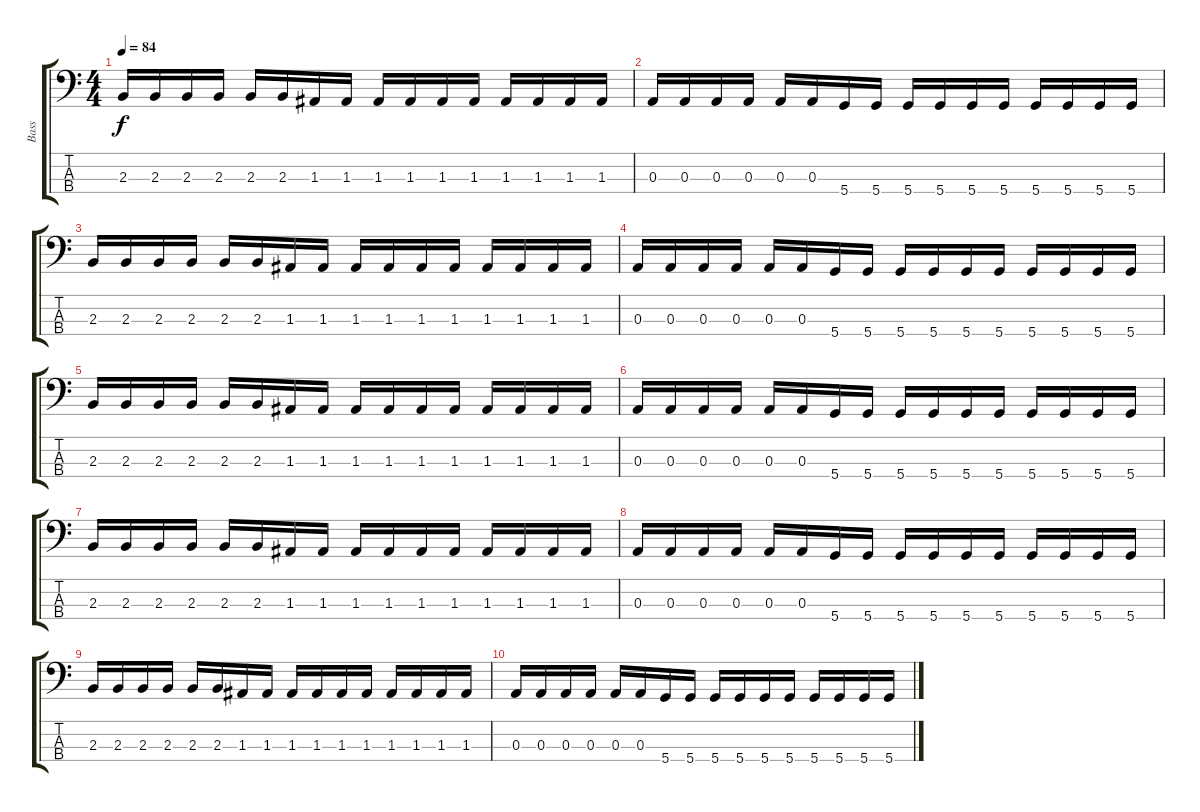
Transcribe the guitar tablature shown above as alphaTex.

\track ("Bass" "Bass") {instrument electricbasspick}
\staff {score tabs}
\tuning (G2 D2 A1 D1) {hide}
\ts (4 4)
\tempo 84
\clef f4
\ks c
2.3.16{dy f} 2.3.16 2.3.16 2.3.16 2.3.16 2.3.16 1.3.16 1.3.16 1.3.16 1.3.16 1.3.16 1.3.16 1.3.16 1.3.16 1.3.16 1.3.16 |
0.3.16 0.3.16 0.3.16 0.3.16 0.3.16 0.3.16 5.4.16 5.4.16 5.4.16 5.4.16 5.4.16 5.4.16 5.4.16 5.4.16 5.4.16 5.4.16 |
2.3.16 2.3.16 2.3.16 2.3.16 2.3.16 2.3.16 1.3.16 1.3.16 1.3.16 1.3.16 1.3.16 1.3.16 1.3.16 1.3.16 1.3.16 1.3.16 |
0.3.16 0.3.16 0.3.16 0.3.16 0.3.16 0.3.16 5.4.16 5.4.16 5.4.16 5.4.16 5.4.16 5.4.16 5.4.16 5.4.16 5.4.16 5.4.16 |
2.3.16{volume 10} 2.3.16 2.3.16 2.3.16 2.3.16 2.3.16 1.3.16 1.3.16 1.3.16 1.3.16 1.3.16 1.3.16 1.3.16 1.3.16 1.3.16 1.3.16 |
0.3.16 0.3.16 0.3.16 0.3.16 0.3.16 0.3.16 5.4.16 5.4.16 5.4.16 5.4.16 5.4.16 5.4.16 5.4.16 5.4.16 5.4.16 5.4.16 |
2.3.16{volume 6} 2.3.16 2.3.16 2.3.16 2.3.16 2.3.16 1.3.16 1.3.16 1.3.16 1.3.16 1.3.16 1.3.16 1.3.16 1.3.16 1.3.16 1.3.16 |
0.3.16 0.3.16 0.3.16 0.3.16 0.3.16 0.3.16 5.4.16 5.4.16 5.4.16 5.4.16 5.4.16 5.4.16 5.4.16 5.4.16 5.4.16 5.4.16 |
2.3.16{volume 2} 2.3.16 2.3.16 2.3.16 2.3.16 2.3.16 1.3.16 1.3.16 1.3.16 1.3.16 1.3.16 1.3.16 1.3.16 1.3.16 1.3.16 1.3.16 |
0.3.16 0.3.16 0.3.16 0.3.16 0.3.16 0.3.16 5.4.16 5.4.16 5.4.16 5.4.16 5.4.16 5.4.16 5.4.16 5.4.16 5.4.16 5.4.16
